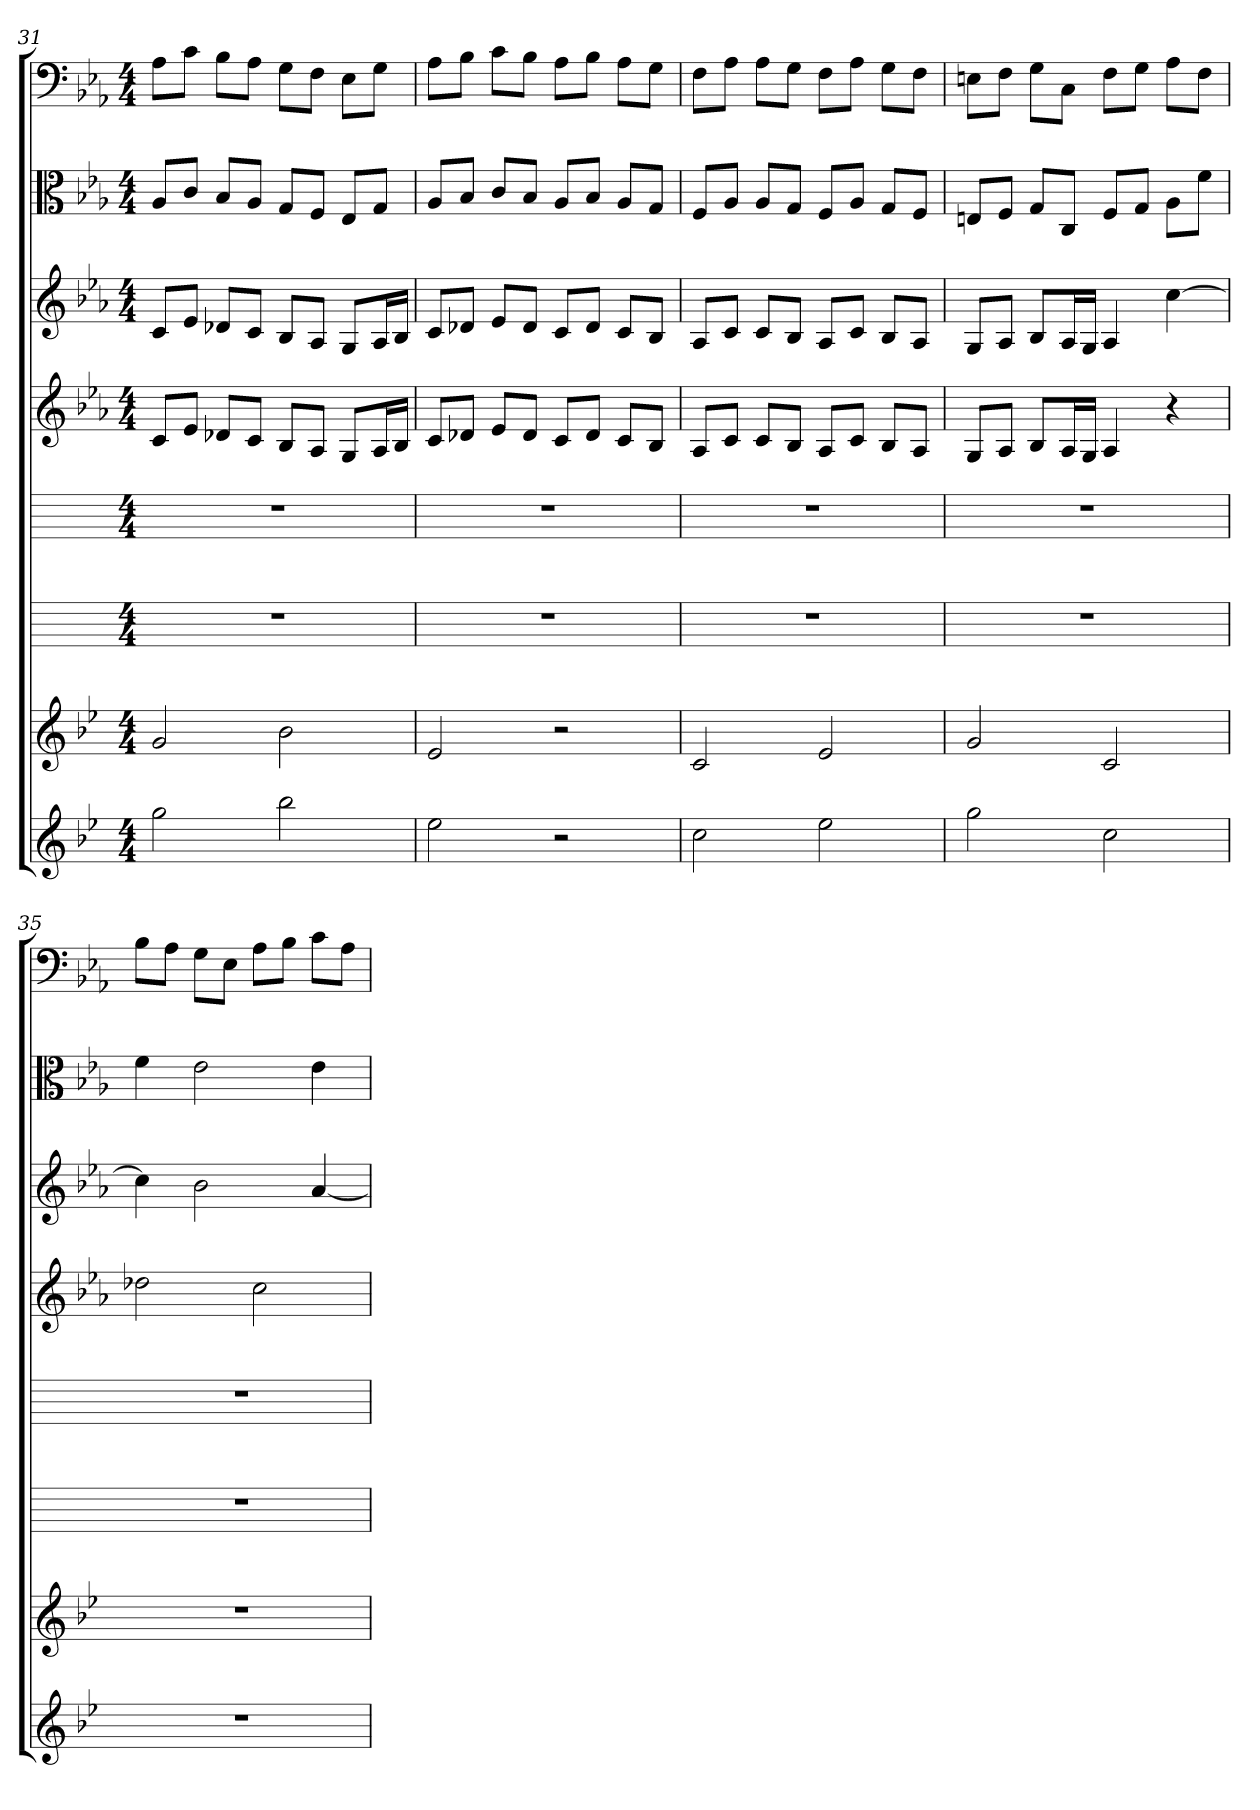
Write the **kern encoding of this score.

**kern	**kern	**kern	**kern	**kern	**kern	**kern	**kern
*part8	*part7	*part6	*part5	*part4	*part3	*part2	*part1
*staff8	*staff7	*staff6	*staff5	*staff4	*staff3	*staff2	*staff1
*	*	*	*	*	*	*clefC3	*clefF4
*k[b-e-]	*k[b-e-]	*k[]	*k[]	*k[b-e-a-]	*k[b-e-a-]	*k[b-e-a-]	*k[b-e-a-]
*M4/4	*M4/4	*M4/4	*M4/4	*M4/4	*M4/4	*M4/4	*M4/4
=31	=31	=31	=31	=31	=31	=31	=31
2gg	2g	1r	1r	8cL	8cL	8A-/L	8A-\L
.	.	.	.	8e-J	8e-J	8c/J	8c\J
.	.	.	.	8d-XL	8d-XL	8B-/L	8B-\L
.	.	.	.	8cJ	8cJ	8A-/J	8A-\J
2bb-	2b-	.	.	8B-L	8B-L	8G/L	8G\L
.	.	.	.	8A-J	8A-J	8F/J	8F\J
.	.	.	.	8GL	8GL	8E-/L	8E-\L
.	.	.	.	16A-L	16A-L	8G/J	8G\J
.	.	.	.	16B-JJ	16B-JJ	.	.
=32	=32	=32	=32	=32	=32	=32	=32
2ee-	2e-	1r	1r	8cL	8cL	8A-/L	8A-\L
.	.	.	.	8d-XJ	8d-XJ	8B-/J	8B-\J
.	.	.	.	8e-L	8e-L	8c/L	8c\L
.	.	.	.	8d-J	8d-J	8B-/J	8B-\J
2r	2r	.	.	8cL	8cL	8A-/L	8A-\L
.	.	.	.	8d-J	8d-J	8B-/J	8B-\J
.	.	.	.	8cL	8cL	8A-/L	8A-\L
.	.	.	.	8B-J	8B-J	8G/J	8G\J
=33	=33	=33	=33	=33	=33	=33	=33
2cc	2c	1r	1r	8A-L	8A-L	8F/L	8F\L
.	.	.	.	8cJ	8cJ	8A-/J	8A-\J
.	.	.	.	8cL	8cL	8A-/L	8A-\L
.	.	.	.	8B-J	8B-J	8G/J	8G\J
2ee-	2e-	.	.	8A-L	8A-L	8F/L	8F\L
.	.	.	.	8cJ	8cJ	8A-/J	8A-\J
.	.	.	.	8B-L	8B-L	8G/L	8G\L
.	.	.	.	8A-J	8A-J	8F/J	8F\J
=34	=34	=34	=34	=34	=34	=34	=34
2gg	2g	1r	1r	8GL	8GL	8En/L	8En\L
.	.	.	.	8A-J	8A-J	8F/J	8F\J
.	.	.	.	8B-L	8B-L	8G/L	8G\L
.	.	.	.	16A-L	16A-L	8C/J	8C\J
.	.	.	.	16GJJ	16GJJ	.	.
2cc	2c	.	.	4A-	4A-	8F/L	8F\L
.	.	.	.	.	.	8G/J	8G\J
.	.	.	.	4r	[4cc	8A-\L	8A-\L
.	.	.	.	.	.	8f\J	8F\J
=35	=35	=35	=35	=35	=35	=35	=35
1r	1r	1r	1r	2dd-X	4cc]	4f	8B-\L
.	.	.	.	.	.	.	8A-\J
.	.	.	.	.	2b-	2e-	8G\L
.	.	.	.	.	.	.	8E-\J
.	.	.	.	2cc	.	.	8A-\L
.	.	.	.	.	.	.	8B-\J
.	.	.	.	.	[4a-	4e-	8c\L
.	.	.	.	.	.	.	8A-\J
=	=	=	=	=	=	=	=
*-	*-	*-	*-	*-	*-	*-	*-
